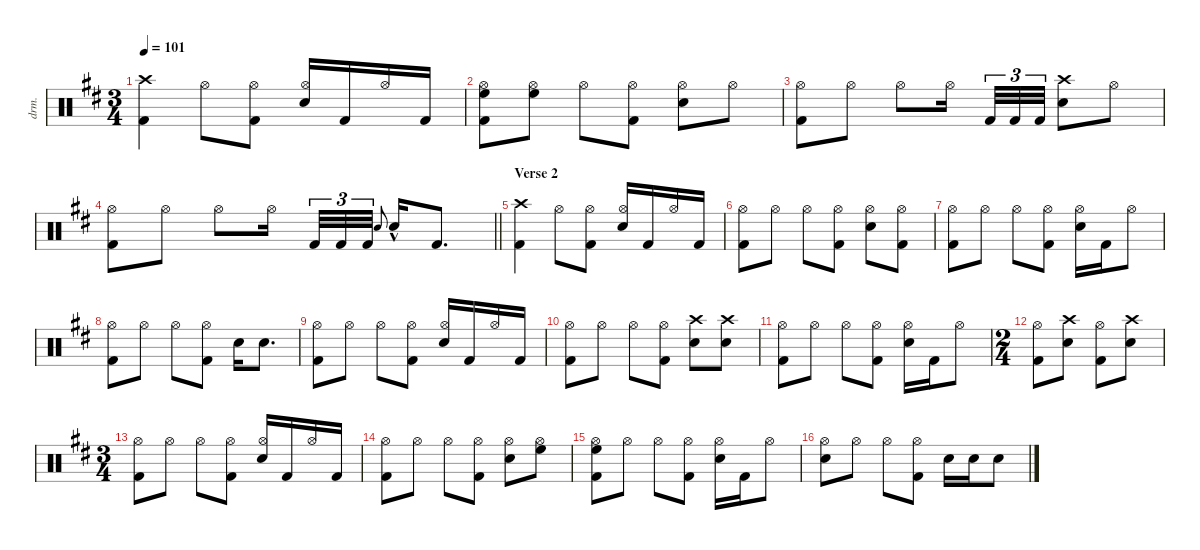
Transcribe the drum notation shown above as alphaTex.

\defaultSystemsLayout 4
\hideDynamics
\bracketExtendMode nobrackets
\otherSystemsTrackNameOrientation horizontal
\track ("Lars Ulrich" "drm.") {defaultSystemsLayout 4 instrument percussion}
\staff {score}
\articulation defaults
\ts (3 4)
\tempo 101
\clef neutral
\ks bminor
("Crash high (hit)"{acc forcenatural} "Kick (hit) 2"{acc forcenatural}).4{dy f beam Down} "Hi-Hat (open)"{acc forcenatural}.8{dy mf beam Down} ("Hi-Hat (open)"{acc forcenatural} "Kick (hit) 2"{acc forcenatural}).8{beam Down} ("Hi-Hat (open)"{acc forcenatural} "Snare (hit) 2"{acc forcenatural}).16{beam Up} "Kick (hit) 2"{acc forcenatural}.16{dy fff beam Up} "Hi-Hat (open)"{acc forcenatural}.16{dy mf beam Up} "Kick (hit) 2"{acc forcenatural}.16{dy fff beam Up} |
("Hi-Hat (open)"{acc forcenatural} "High Floor Tom (hit)"{acc forcenatural} "Kick (hit) 2"{acc forcenatural}).8{dy mf beam Down} ("Hi-Hat (open)"{acc forcenatural} "High Floor Tom (hit)"{acc forcenatural}).8{beam Down} "Hi-Hat (open)"{acc forcenatural}.8{beam Down} ("Hi-Hat (open)"{acc forcenatural} "Kick (hit) 2"{acc forcenatural}).8{beam Down} ("Hi-Hat (open)"{acc forcenatural} "Snare (hit) 2"{acc forcenatural}).8{beam Down} "Hi-Hat (open)"{acc forcenatural}.8{beam Down} |
("Hi-Hat (open)"{acc forcenatural} "Kick (hit) 2"{acc forcenatural}).8{beam Down} "Hi-Hat (open)"{acc forcenatural}.8{beam Down} "Hi-Hat (open)"{acc forcenatural}.8{beam Down} "Hi-Hat (open)"{acc forcenatural}.16{beam Down} "Kick (hit) 2"{acc forcenatural}.32{tu (3 2) dy fff beam Up} "Kick (hit) 2"{acc forcenatural}.32{tu (3 2) beam Up} "Kick (hit) 2"{acc forcenatural}.32{tu (3 2) beam Up} ("Crash high (hit)"{acc forcenatural} "Snare (hit) 2"{acc forcenatural}).8{dy f beam Down} "Hi-Hat (open)"{acc forcenatural}.8{dy mf beam Down} |
\barLineRight lightlight
("Hi-Hat (open)"{acc forcenatural} "Kick (hit) 2"{acc forcenatural}).8{beam Down} "Hi-Hat (open)"{acc forcenatural}.8{beam Down} "Hi-Hat (open)"{acc forcenatural}.8{beam Down} "Hi-Hat (open)"{acc forcenatural}.16{beam Down} "Kick (hit) 2"{acc forcenatural}.32{tu (3 2) dy fff beam Up} "Kick (hit) 2"{acc forcenatural}.32{tu (3 2) beam Up} "Kick (hit) 2"{acc forcenatural}.32{tu (3 2) beam Up} "Electric Snare (hit)"{acc forcenatural}.8{gr onbeat dy mp beam Up} "Snare (hit) 2"{hac acc forcenatural}.16{dy f beam Up} "Kick (hit) 2"{acc forcenatural}.8{d dy fff beam Up} |
\section ("" "Verse 2")
("Crash high (hit)"{acc forcenatural} "Kick (hit) 2"{acc forcenatural}).4{dy f beam Down} "Hi-Hat (open)"{acc forcenatural}.8{dy mf beam Down} ("Hi-Hat (open)"{acc forcenatural} "Kick (hit) 2"{acc forcenatural}).8{beam Down} ("Hi-Hat (open)"{acc forcenatural} "Snare (hit) 2"{acc forcenatural}).16{beam Up} "Kick (hit) 2"{acc forcenatural}.16{dy fff beam Up} "Hi-Hat (open)"{acc forcenatural}.16{dy mf beam Up} "Kick (hit) 2"{acc forcenatural}.16{dy fff beam Up} |
("Hi-Hat (open)"{acc forcenatural} "Kick (hit) 2"{acc forcenatural}).8{dy mf beam Down} "Hi-Hat (open)"{acc forcenatural}.8{beam Down} "Hi-Hat (open)"{acc forcenatural}.8{beam Down} ("Hi-Hat (open)"{acc forcenatural} "Kick (hit) 2"{acc forcenatural}).8{beam Down} ("Hi-Hat (open)"{acc forcenatural} "Snare (hit) 2"{acc forcenatural}).8{beam Down} ("Hi-Hat (open)"{acc forcenatural} "Kick (hit) 2"{acc forcenatural}).8{beam Down} |
("Hi-Hat (open)"{acc forcenatural} "Kick (hit) 2"{acc forcenatural}).8{beam Down} "Hi-Hat (open)"{acc forcenatural}.8{beam Down} "Hi-Hat (open)"{acc forcenatural}.8{beam Down} ("Hi-Hat (open)"{acc forcenatural} "Kick (hit) 2"{acc forcenatural}).8{beam Down} ("Hi-Hat (open)"{acc forcenatural} "Snare (hit) 2"{acc forcenatural}).16{beam Down} "Kick (hit) 2"{acc forcenatural}.16{dy fff beam Down} "Hi-Hat (open)"{acc forcenatural}.8{dy mf beam Down} |
("Hi-Hat (open)"{acc forcenatural} "Kick (hit) 2"{acc forcenatural}).8{beam Down} "Hi-Hat (open)"{acc forcenatural}.8{beam Down} "Hi-Hat (open)"{acc forcenatural}.8{beam Down} ("Hi-Hat (open)"{acc forcenatural} "Kick (hit) 2"{acc forcenatural}).8{beam Down} "Snare (hit) 2"{acc forcenatural}.16{dy fff beam Down} "Snare (hit) 2"{acc forcenatural}.8{d beam Down} |
("Hi-Hat (open)"{acc forcenatural} "Kick (hit) 2"{acc forcenatural}).8{dy mf beam Down} "Hi-Hat (open)"{acc forcenatural}.8{beam Down} "Hi-Hat (open)"{acc forcenatural}.8{beam Down} ("Hi-Hat (open)"{acc forcenatural} "Kick (hit) 2"{acc forcenatural}).8{beam Down} ("Hi-Hat (open)"{acc forcenatural} "Snare (hit) 2"{acc forcenatural}).16{beam Up} "Kick (hit) 2"{acc forcenatural}.16{dy fff beam Up} "Hi-Hat (open)"{acc forcenatural}.16{dy mf beam Up} "Kick (hit) 2"{acc forcenatural}.16{dy fff beam Up} |
("Hi-Hat (open)"{acc forcenatural} "Kick (hit) 2"{acc forcenatural}).8{dy mf beam Down} "Hi-Hat (open)"{acc forcenatural}.8{beam Down} "Hi-Hat (open)"{acc forcenatural}.8{beam Down} ("Hi-Hat (open)"{acc forcenatural} "Kick (hit) 2"{acc forcenatural}).8{beam Down} ("Crash high (hit)"{acc forcenatural} "Snare (hit) 2"{acc forcenatural}).8{dy f beam Down} ("Crash high (hit)"{acc forcenatural} "Snare (hit) 2"{acc forcenatural}).8{beam Down} |
("Hi-Hat (open)"{acc forcenatural} "Kick (hit) 2"{acc forcenatural}).8{dy mf beam Down} "Hi-Hat (open)"{acc forcenatural}.8{beam Down} "Hi-Hat (open)"{acc forcenatural}.8{beam Down} ("Hi-Hat (open)"{acc forcenatural} "Kick (hit) 2"{acc forcenatural}).8{beam Down} ("Hi-Hat (open)"{acc forcenatural} "Snare (hit) 2"{acc forcenatural}).16{beam Down} "Kick (hit) 2"{acc forcenatural}.16{dy fff beam Down} "Hi-Hat (open)"{acc forcenatural}.8{dy mf beam Down} |
\ts (2 4)
\beaming (8 2 2)
("Hi-Hat (open)"{acc forcenatural} "Kick (hit) 2"{acc forcenatural}).8{beam Down} ("Crash high (hit)"{acc forcenatural} "Snare (hit) 2"{acc forcenatural}).8{dy f beam Down} ("Hi-Hat (open)"{acc forcenatural} "Kick (hit) 2"{acc forcenatural}).8{dy mf beam Down} ("Crash high (hit)"{acc forcenatural} "Snare (hit) 2"{acc forcenatural}).8{dy f beam Down} |
\ts (3 4)
\beaming (8 2 2 2)
("Hi-Hat (open)"{acc forcenatural} "Kick (hit) 2"{acc forcenatural}).8{dy mf beam Down} "Hi-Hat (open)"{acc forcenatural}.8{beam Down} "Hi-Hat (open)"{acc forcenatural}.8{beam Down} ("Hi-Hat (open)"{acc forcenatural} "Kick (hit) 2"{acc forcenatural}).8{beam Down} ("Hi-Hat (open)"{acc forcenatural} "Snare (hit) 2"{acc forcenatural}).16{beam Up} "Kick (hit) 2"{acc forcenatural}.16{dy fff beam Up} "Hi-Hat (open)"{acc forcenatural}.16{dy mf beam Up} "Kick (hit) 2"{acc forcenatural}.16{dy fff beam Up} |
("Hi-Hat (open)"{acc forcenatural} "Kick (hit) 2"{acc forcenatural}).8{dy mf beam Down} "Hi-Hat (open)"{acc forcenatural}.8{beam Down} "Hi-Hat (open)"{acc forcenatural}.8{beam Down} ("Hi-Hat (open)"{acc forcenatural} "Kick (hit) 2"{acc forcenatural}).8{beam Down} ("Hi-Hat (open)"{acc forcenatural} "Snare (hit) 2"{acc forcenatural}).8{beam Down} ("Hi-Hat (open)"{acc forcenatural} "High Floor Tom (hit)"{acc forcenatural}).8{beam Down} |
("Hi-Hat (open)"{acc forcenatural} "High Floor Tom (hit)"{acc forcenatural} "Kick (hit) 2"{acc forcenatural}).8{beam Down} "Hi-Hat (open)"{acc forcenatural}.8{beam Down} "Hi-Hat (open)"{acc forcenatural}.8{beam Down} ("Hi-Hat (open)"{acc forcenatural} "Kick (hit) 2"{acc forcenatural}).8{beam Down} ("Hi-Hat (open)"{acc forcenatural} "Snare (hit) 2"{acc forcenatural}).16{beam Down} "Kick (hit) 2"{acc forcenatural}.16{dy fff beam Down} "Hi-Hat (open)"{acc forcenatural}.8{dy mf beam Down} |
("Hi-Hat (open)"{acc forcenatural} "Snare (hit) 2"{acc forcenatural}).8{beam Down} "Hi-Hat (open)"{acc forcenatural}.8{beam Down} "Hi-Hat (open)"{acc forcenatural}.8{beam Down} ("Hi-Hat (open)"{acc forcenatural} "Kick (hit) 2"{acc forcenatural}).8{beam Down} "Snare (hit) 2"{acc forcenatural}.16{dy fff beam Down} "Snare (hit) 2"{acc forcenatural}.16{beam Down} "Snare (hit) 2"{acc forcenatural}.8{beam Down}
